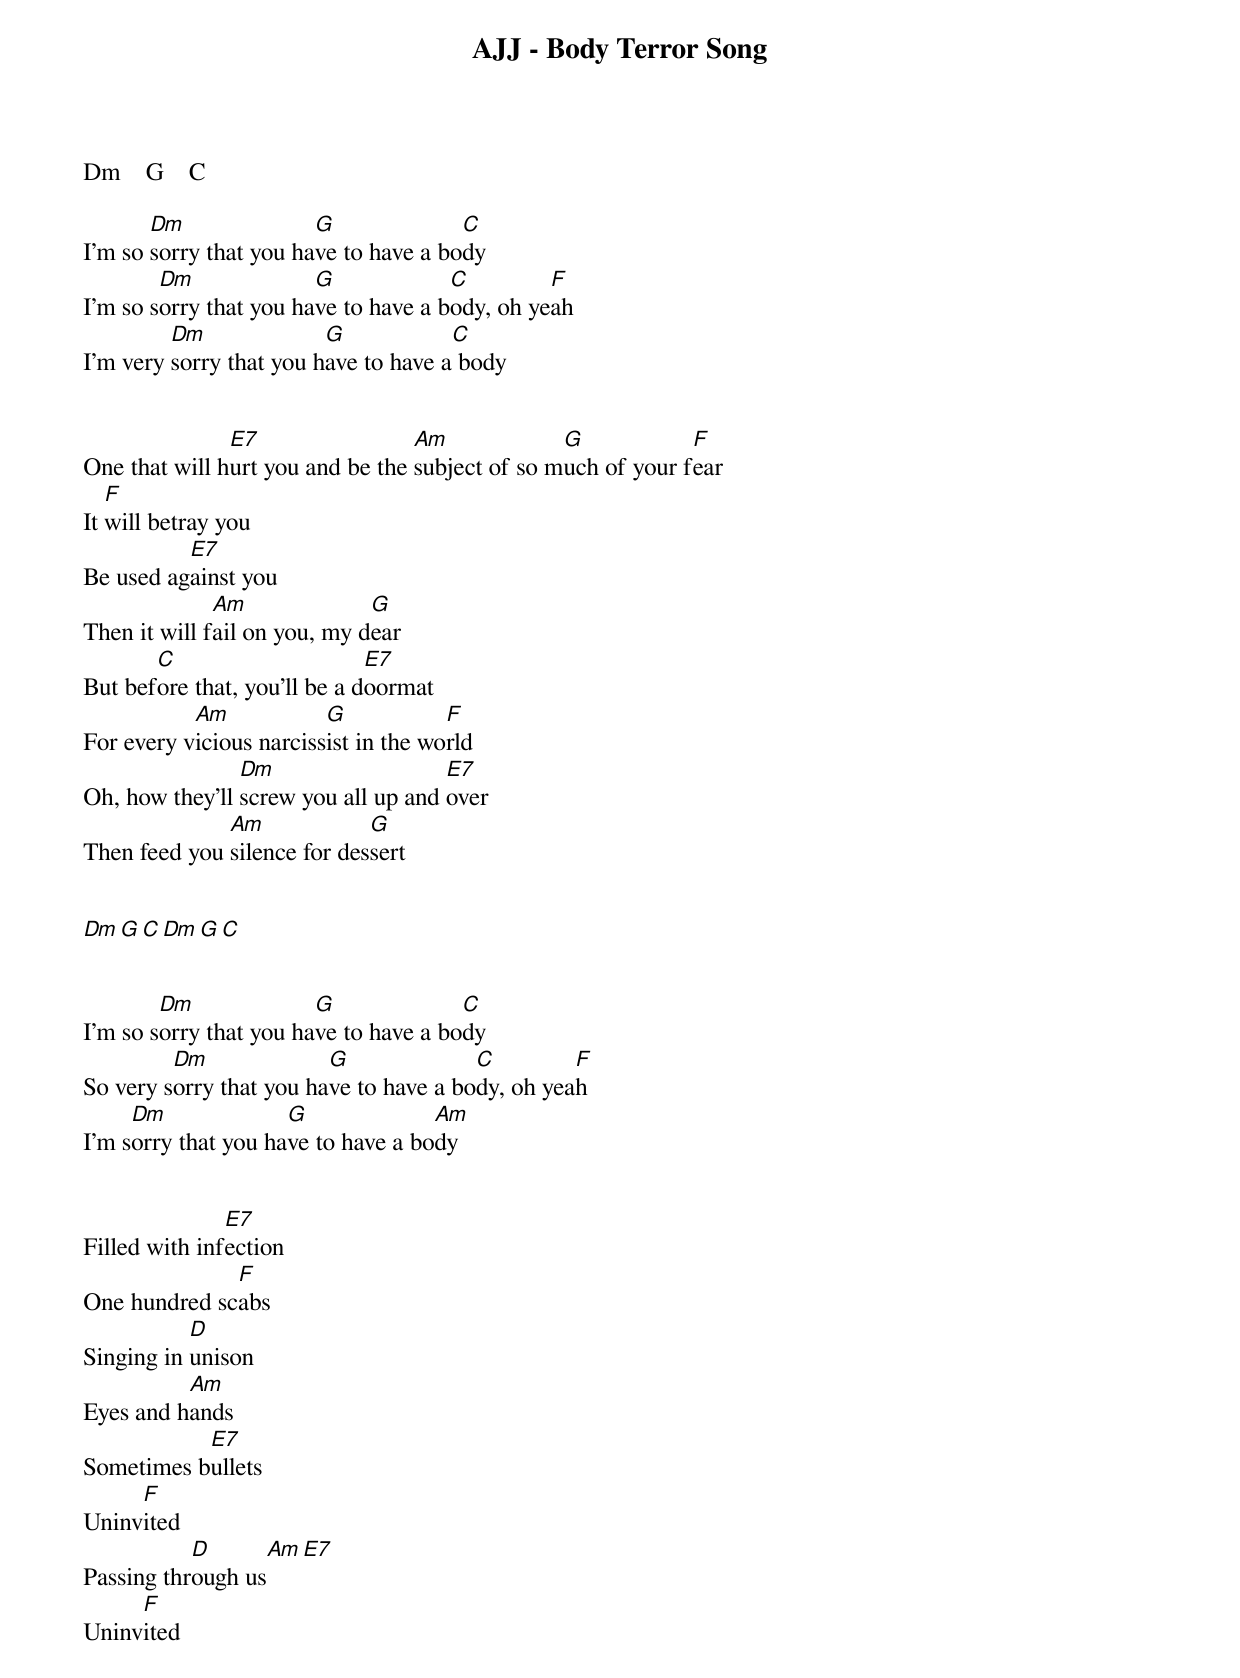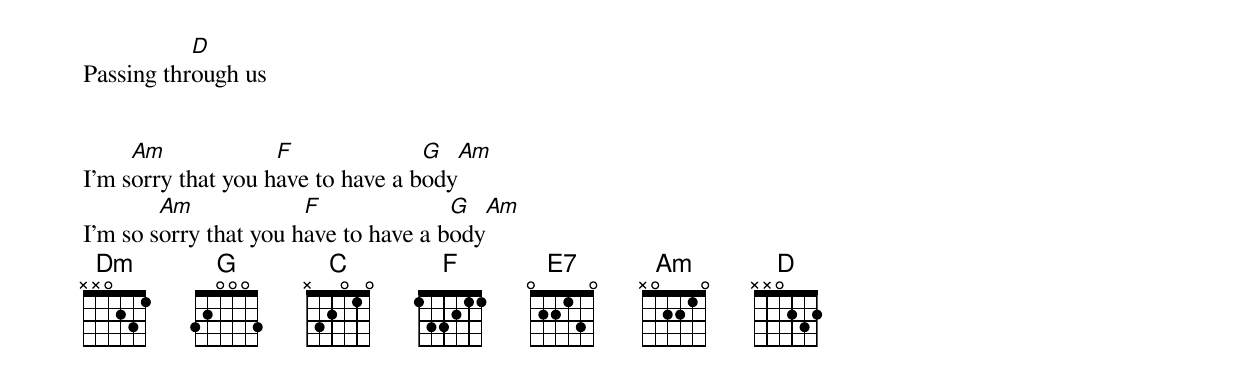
AJJ - Body Terror Song

Dm    G    C

       Dm               G              C
I'm so sorry that you have to have a body
        Dm              G             C         F
I'm so sorry that you have to have a body, oh yeah
         Dm              G            C
I'm very sorry that you have to have a body


               E7                 Am             G            F
One that will hurt you and be the subject of so much of your fear
   F
It will betray you
          E7
Be used against you
              Am              G
Then it will fail on you, my dear
       C                      E7
But before that, you'll be a doormat
           Am            G            F
For every vicious narcissist in the world
                Dm                   E7
Oh, how they'll screw you all up and over
              Am             G
Then feed you silence for dessert


Dm    G    C    Dm    G    C


        Dm              G              C
I'm so sorry that you have to have a body
         Dm              G              C         F
So very sorry that you have to have a body, oh yeah
     Dm              G              Am
I'm sorry that you have to have a body


               E7
Filled with infection
              F
One hundred scabs
           D
Singing in unison
          Am
Eyes and hands
           E7
Sometimes bullets
     F
Uninvited
           D        Am  E7
Passing through us
     F
Uninvited
           D
Passing through us


     Am             F              G    Am
I'm sorry that you have to have a body
        Am             F              G    Am
I'm so sorry that you have to have a body
